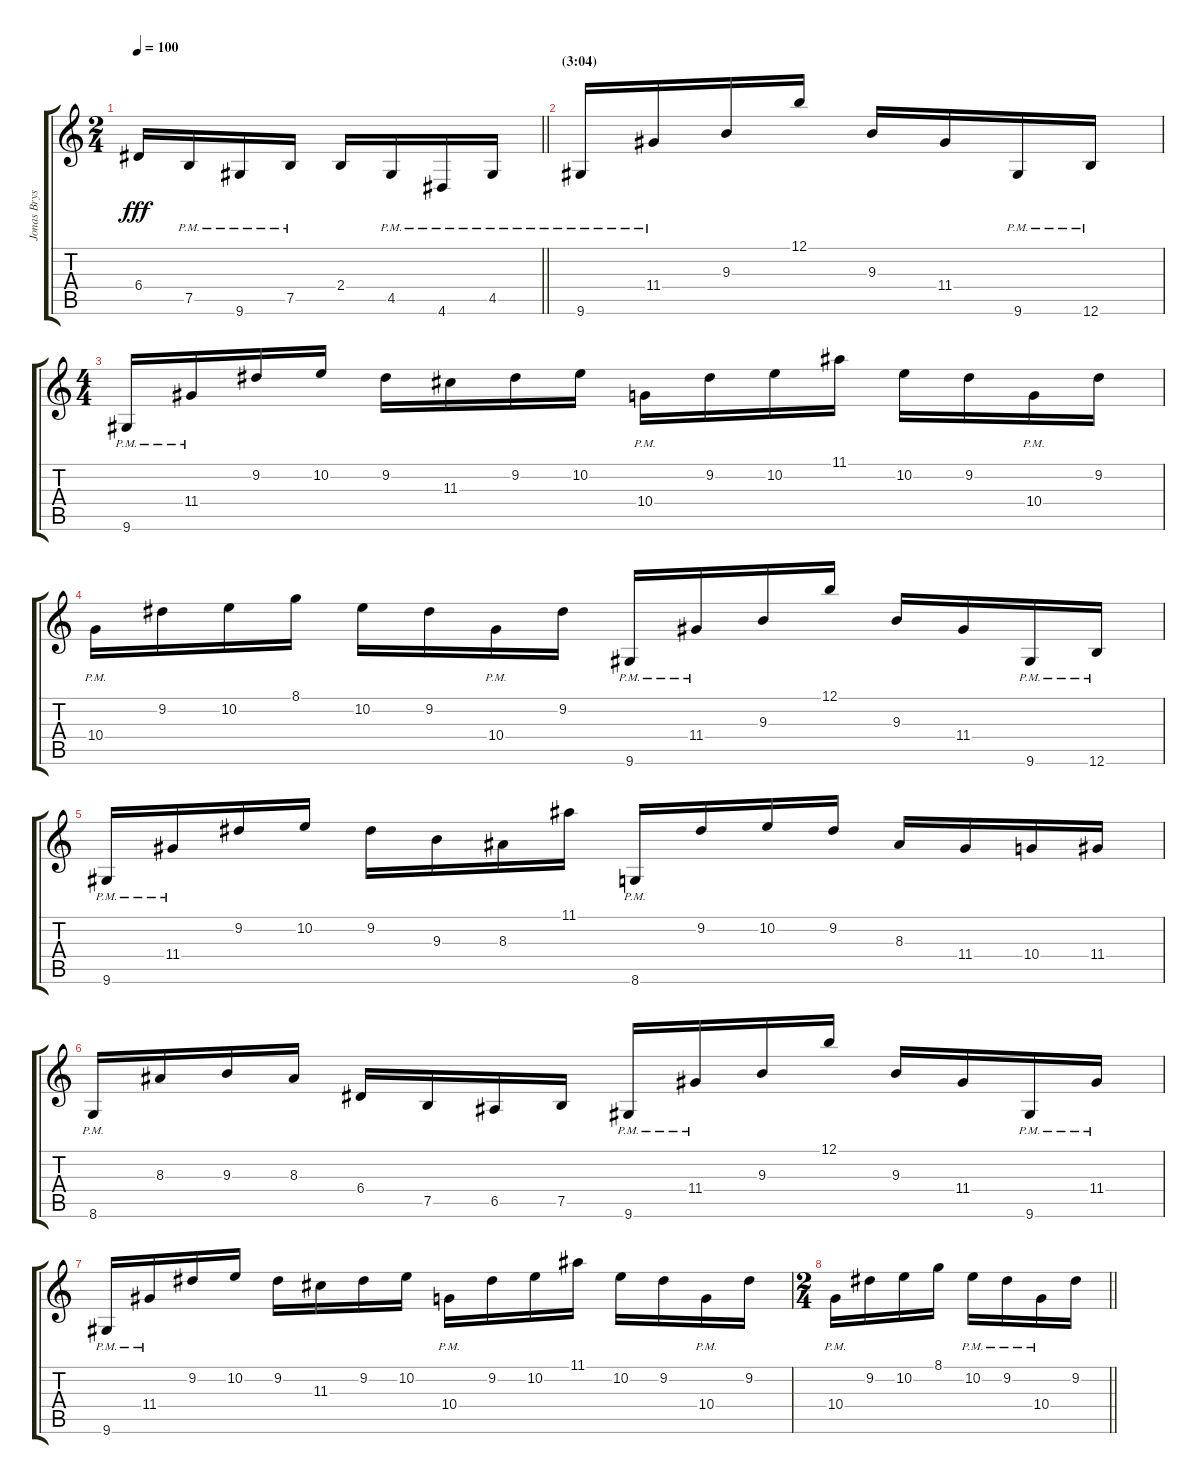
\track ("Jonas Bryssling" "Jonas Brys") {instrument distortionguitar}
\staff {score tabs}
\tuning (B3 Gb3 D3 A2 E2 B1) {hide}
\ts (2 4)
\tempo 100
\clef g2
\barLineRight lightlight
\ks c
6.4.16{dy fff} 7.5{pm}.16 9.6{pm}.16 7.5{pm}.16 2.4.16 4.5{pm}.16 4.6{pm}.16 4.5{pm}.16 |
\section ("" "(3:04)")
9.6{pm}.16 11.4{pm}.16 9.3.16 12.1.16 9.3.16 11.4.16 9.6{pm}.16 12.6{pm}.16 |
\ts (4 4)
9.6{pm}.16 11.4{pm}.16 9.2.16 10.2.16 9.2.16 11.3.16 9.2.16 10.2.16 10.4{pm}.16 9.2.16 10.2.16 11.1.16 10.2.16 9.2.16 10.4{pm}.16 9.2.16 |
10.4{pm}.16 9.2.16 10.2.16 8.1.16 10.2.16 9.2.16 10.4{pm}.16 9.2.16 9.6{pm}.16 11.4{pm}.16 9.3.16 12.1.16 9.3.16 11.4.16 9.6{pm}.16 12.6{pm}.16 |
9.6{pm}.16 11.4{pm}.16 9.2.16 10.2.16 9.2.16 9.3.16 8.3.16 11.1.16 8.6{pm}.16 9.2.16 10.2.16 9.2.16 8.3.16 11.4.16 10.4.16 11.4.16 |
8.6{pm}.16 8.3.16 9.3.16 8.3.16 6.4.16 7.5.16 6.5.16 7.5.16 9.6{pm}.16 11.4{pm}.16 9.3.16 12.1.16 9.3.16 11.4.16 9.6{pm}.16 11.4{pm}.16 |
9.6{pm}.16 11.4{pm}.16 9.2.16 10.2.16 9.2.16 11.3.16 9.2.16 10.2.16 10.4{pm}.16 9.2.16 10.2.16 11.1.16 10.2.16 9.2.16 10.4{pm}.16 9.2.16 |
\ts (2 4)
\barLineRight lightlight
10.4{pm}.16 9.2.16 10.2.16 8.1.16 10.2{pm}.16 9.2{pm}.16 10.4{pm}.16 9.2.16
